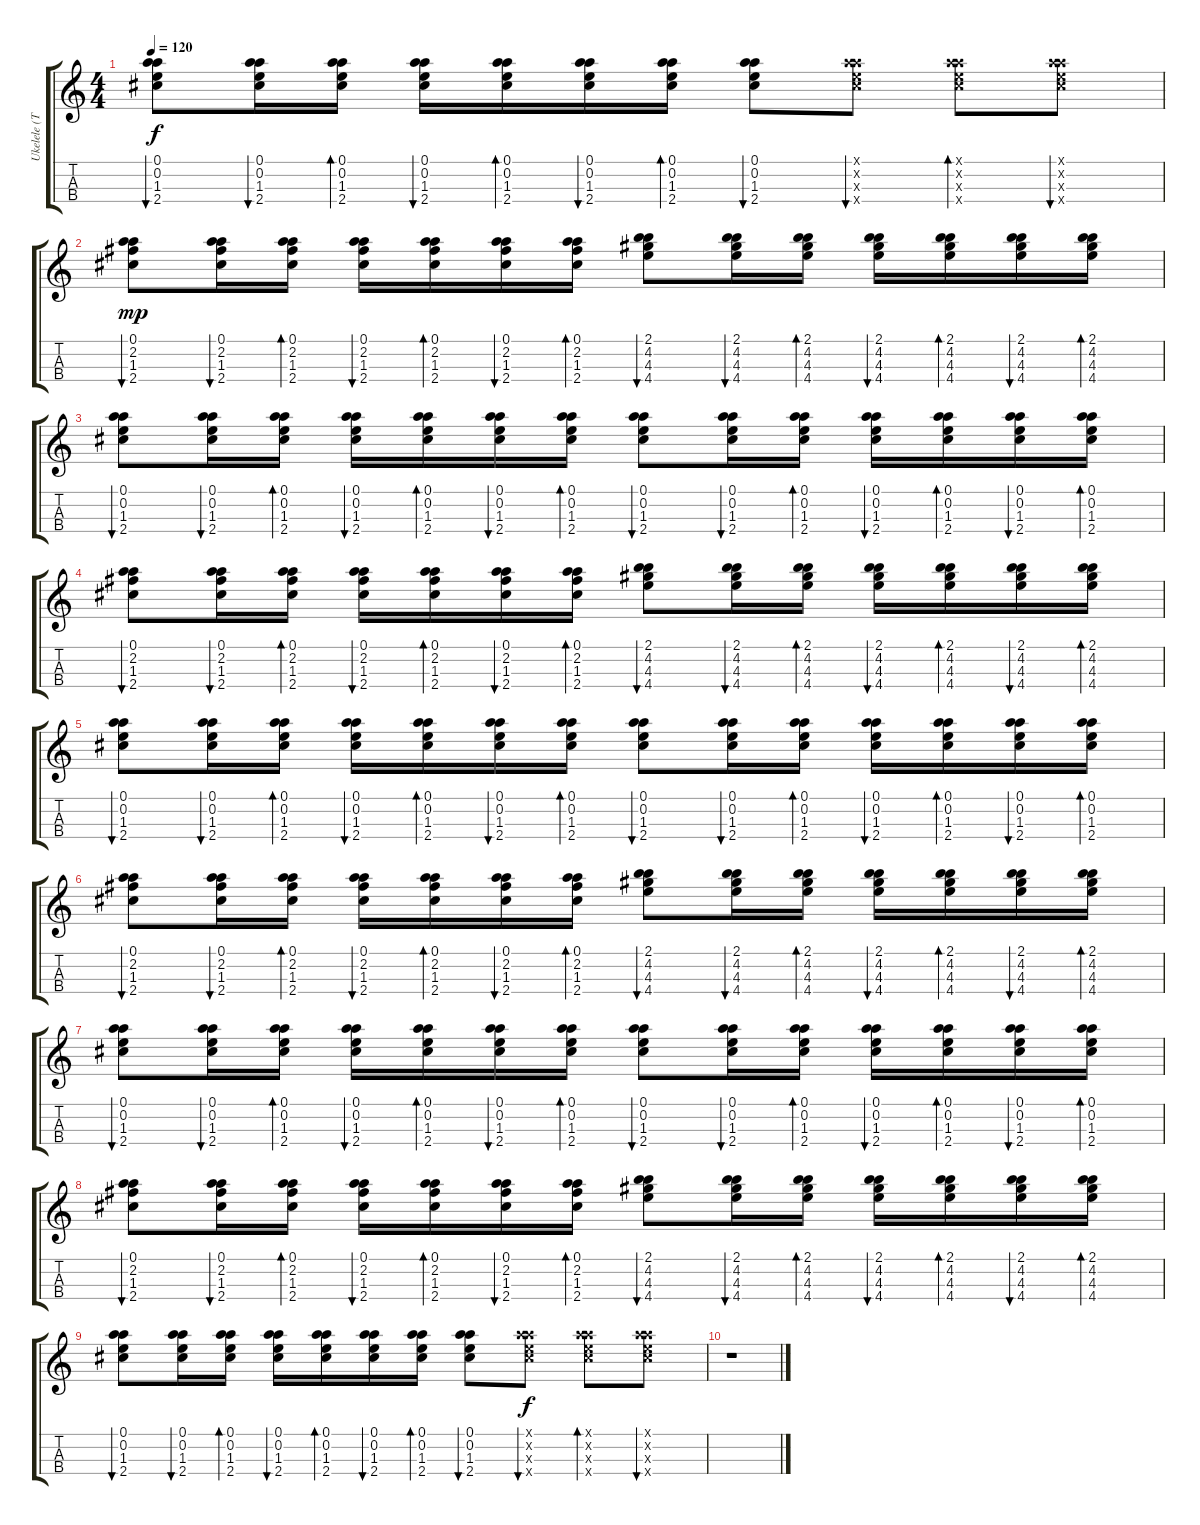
\track ("Ukelele (Tyler Joseph)" "Ukelele (T") {instrument acousticguitarnylon}
\staff {score tabs}
\tuning (A4 E4 C4 G4) {hide}
\ts (4 4)
\tempo 120
\clef g2
\ks c
(0.1 0.2 1.3 2.4).8{bu 240 dy f} (0.1 0.2 1.3 2.4).16{bu 240} (0.1 0.2 1.3 2.4).16{bd 240} (0.1 0.2 1.3 2.4).16{bu 240} (0.1 0.2 1.3 2.4).16{bd 240} (0.1 0.2 1.3 2.4).16{bu 240} (0.1 0.2 1.3 2.4).16{bd 240} (0.1 0.2 1.3 2.4).8{bu 240} (0.1{x} 0.2{x} 1.3{x} 2.4{x}).8{bu 240} (0.1{x} 0.2{x} 1.3{x} 2.4{x}).8{bd 240} (0.1{x} 0.2{x} 1.3{x} 2.4{x}).8{bu 240} |
(0.1 2.2 1.3 2.4).8{bu 240 dy mp} (0.1 2.2 1.3 2.4).16{bu 240} (0.1 2.2 1.3 2.4).16{bd 240} (0.1 2.2 1.3 2.4).16{bu 240} (0.1 2.2 1.3 2.4).16{bd 240} (0.1 2.2 1.3 2.4).16{bu 240} (0.1 2.2 1.3 2.4).16{bd 240} (2.1 4.2 4.3 4.4).8{bu 240} (2.1 4.2 4.3 4.4).16{bu 240} (2.1 4.2 4.3 4.4).16{bd 240} (2.1 4.2 4.3 4.4).16{bu 240} (2.1 4.2 4.3 4.4).16{bd 240} (2.1 4.2 4.3 4.4).16{bu 240} (2.1 4.2 4.3 4.4).16{bd 240} |
(0.1 0.2 1.3 2.4).8{bu 240} (0.1 0.2 1.3 2.4).16{bu 240} (0.1 0.2 1.3 2.4).16{bd 240} (0.1 0.2 1.3 2.4).16{bu 240} (0.1 0.2 1.3 2.4).16{bd 240} (0.1 0.2 1.3 2.4).16{bu 240} (0.1 0.2 1.3 2.4).16{bd 240} (0.1 0.2 1.3 2.4).8{bu 240} (0.1 0.2 1.3 2.4).16{bu 240} (0.1 0.2 1.3 2.4).16{bd 240} (0.1 0.2 1.3 2.4).16{bu 240} (0.1 0.2 1.3 2.4).16{bd 240} (0.1 0.2 1.3 2.4).16{bu 240} (0.1 0.2 1.3 2.4).16{bd 240} |
(0.1 2.2 1.3 2.4).8{bu 240} (0.1 2.2 1.3 2.4).16{bu 240} (0.1 2.2 1.3 2.4).16{bd 240} (0.1 2.2 1.3 2.4).16{bu 240} (0.1 2.2 1.3 2.4).16{bd 240} (0.1 2.2 1.3 2.4).16{bu 240} (0.1 2.2 1.3 2.4).16{bd 240} (2.1 4.2 4.3 4.4).8{bu 240} (2.1 4.2 4.3 4.4).16{bu 240} (2.1 4.2 4.3 4.4).16{bd 240} (2.1 4.2 4.3 4.4).16{bu 240} (2.1 4.2 4.3 4.4).16{bd 240} (2.1 4.2 4.3 4.4).16{bu 240} (2.1 4.2 4.3 4.4).16{bd 240} |
(0.1 0.2 1.3 2.4).8{bu 240} (0.1 0.2 1.3 2.4).16{bu 240} (0.1 0.2 1.3 2.4).16{bd 240} (0.1 0.2 1.3 2.4).16{bu 240} (0.1 0.2 1.3 2.4).16{bd 240} (0.1 0.2 1.3 2.4).16{bu 240} (0.1 0.2 1.3 2.4).16{bd 240} (0.1 0.2 1.3 2.4).8{bu 240} (0.1 0.2 1.3 2.4).16{bu 240} (0.1 0.2 1.3 2.4).16{bd 240} (0.1 0.2 1.3 2.4).16{bu 240} (0.1 0.2 1.3 2.4).16{bd 240} (0.1 0.2 1.3 2.4).16{bu 240} (0.1 0.2 1.3 2.4).16{bd 240} |
(0.1 2.2 1.3 2.4).8{bu 240} (0.1 2.2 1.3 2.4).16{bu 240} (0.1 2.2 1.3 2.4).16{bd 240} (0.1 2.2 1.3 2.4).16{bu 240} (0.1 2.2 1.3 2.4).16{bd 240} (0.1 2.2 1.3 2.4).16{bu 240} (0.1 2.2 1.3 2.4).16{bd 240} (2.1 4.2 4.3 4.4).8{bu 240} (2.1 4.2 4.3 4.4).16{bu 240} (2.1 4.2 4.3 4.4).16{bd 240} (2.1 4.2 4.3 4.4).16{bu 240} (2.1 4.2 4.3 4.4).16{bd 240} (2.1 4.2 4.3 4.4).16{bu 240} (2.1 4.2 4.3 4.4).16{bd 240} |
(0.1 0.2 1.3 2.4).8{bu 240} (0.1 0.2 1.3 2.4).16{bu 240} (0.1 0.2 1.3 2.4).16{bd 240} (0.1 0.2 1.3 2.4).16{bu 240} (0.1 0.2 1.3 2.4).16{bd 240} (0.1 0.2 1.3 2.4).16{bu 240} (0.1 0.2 1.3 2.4).16{bd 240} (0.1 0.2 1.3 2.4).8{bu 240} (0.1 0.2 1.3 2.4).16{bu 240} (0.1 0.2 1.3 2.4).16{bd 240} (0.1 0.2 1.3 2.4).16{bu 240} (0.1 0.2 1.3 2.4).16{bd 240} (0.1 0.2 1.3 2.4).16{bu 240} (0.1 0.2 1.3 2.4).16{bd 240} |
(0.1 2.2 1.3 2.4).8{bu 240} (0.1 2.2 1.3 2.4).16{bu 240} (0.1 2.2 1.3 2.4).16{bd 240} (0.1 2.2 1.3 2.4).16{bu 240} (0.1 2.2 1.3 2.4).16{bd 240} (0.1 2.2 1.3 2.4).16{bu 240} (0.1 2.2 1.3 2.4).16{bd 240} (2.1 4.2 4.3 4.4).8{bu 240} (2.1 4.2 4.3 4.4).16{bu 240} (2.1 4.2 4.3 4.4).16{bd 240} (2.1 4.2 4.3 4.4).16{bu 240} (2.1 4.2 4.3 4.4).16{bd 240} (2.1 4.2 4.3 4.4).16{bu 240} (2.1 4.2 4.3 4.4).16{bd 240} |
(0.1 0.2 1.3 2.4).8{bu 240} (0.1 0.2 1.3 2.4).16{bu 240} (0.1 0.2 1.3 2.4).16{bd 240} (0.1 0.2 1.3 2.4).16{bu 240} (0.1 0.2 1.3 2.4).16{bd 240} (0.1 0.2 1.3 2.4).16{bu 240} (0.1 0.2 1.3 2.4).16{bd 240} (0.1 0.2 1.3 2.4).8{bu 240} (0.1{x} 0.2{x} 1.3{x} 2.4{x}).8{bu 240 dy f} (0.1{x} 0.2{x} 1.3{x} 2.4{x}).8{bd 240} (0.1{x} 0.2{x} 1.3{x} 2.4{x}).8{bu 240} |
r.1
